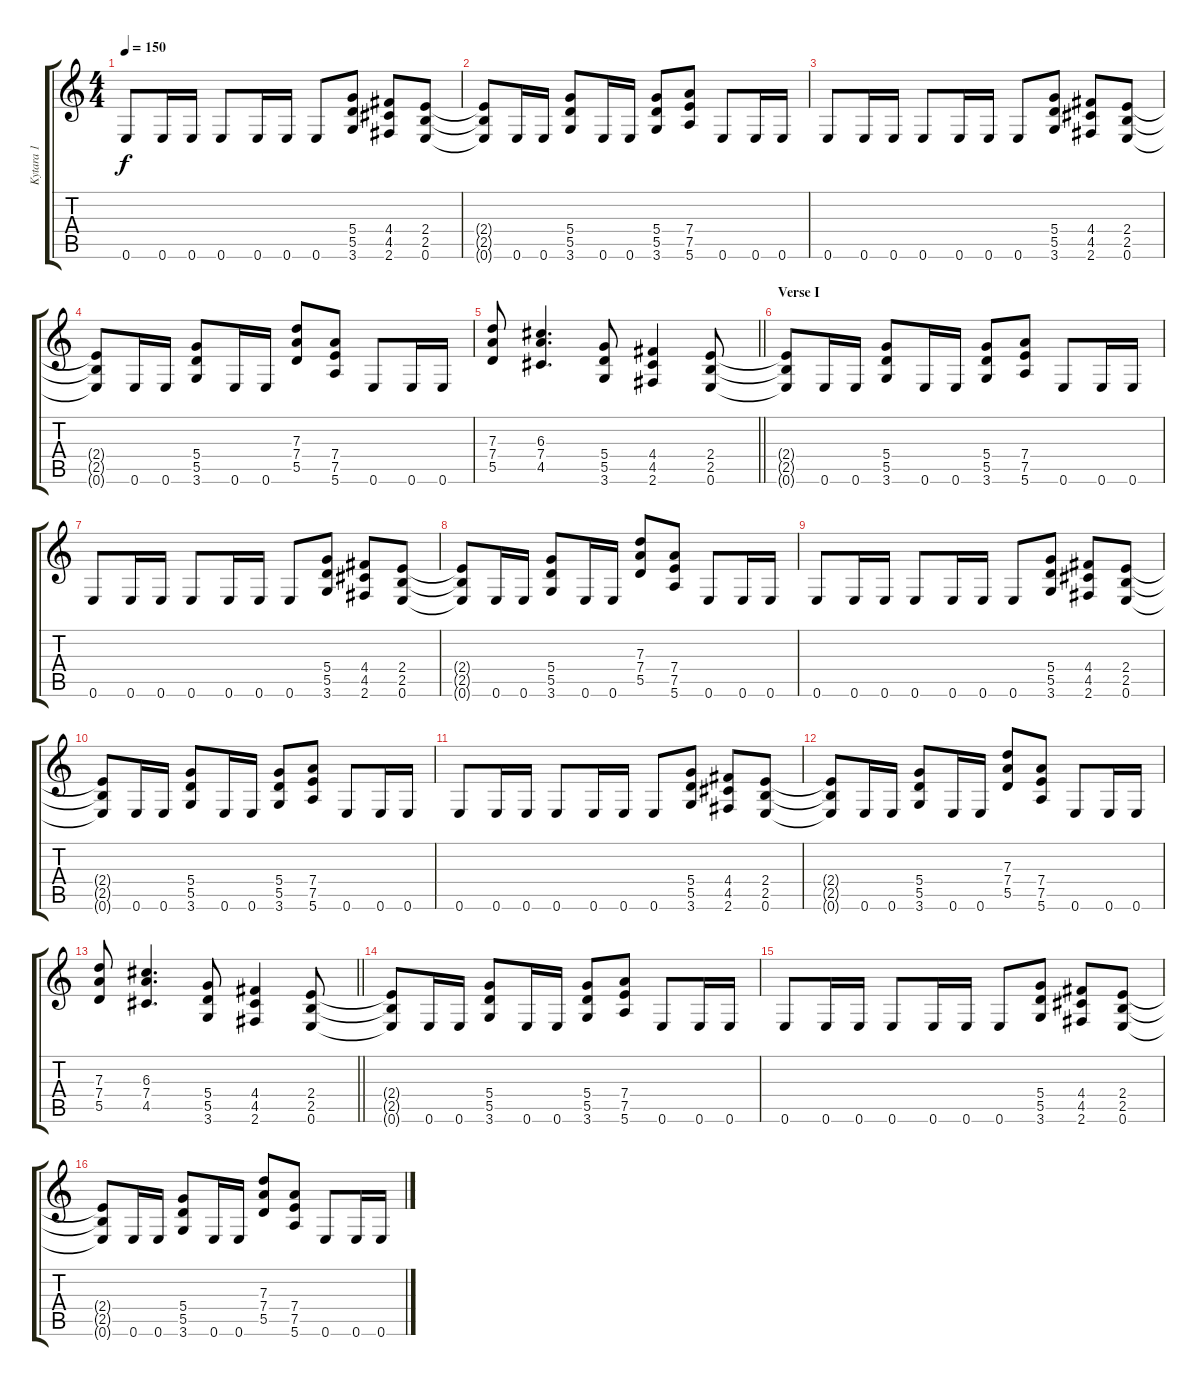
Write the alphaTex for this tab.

\track ("Kytara 1" "Kytara 1") {instrument overdrivenguitar}
\staff {score tabs}
\tuning (E4 B3 G3 D3 A2 E2) {hide}
\ts (4 4)
\tempo 150
\clef g2
\ks c
0.6.8{dy f} 0.6.16 0.6.16 0.6.8 0.6.16 0.6.16 0.6.8 (5.4 5.5 3.6).8 (4.4 4.5 2.6).8 (2.4 2.5 0.6).8 |
(2.4{t} 2.5{t} 0.6{t}).8 0.6.16 0.6.16 (5.4 5.5 3.6).8 0.6.16 0.6.16 (5.4 5.5 3.6).8 (7.4 7.5 5.6).8 0.6.8 0.6.16 0.6.16 |
0.6.8 0.6.16 0.6.16 0.6.8 0.6.16 0.6.16 0.6.8 (5.4 5.5 3.6).8 (4.4 4.5 2.6).8 (2.4 2.5 0.6).8 |
(2.4{t} 2.5{t} 0.6{t}).8 0.6.16 0.6.16 (5.4 5.5 3.6).8 0.6.16 0.6.16 (7.3 7.4 5.5).8 (7.4 7.5 5.6).8 0.6.8 0.6.16 0.6.16 |
\barLineRight lightlight
(7.3 7.4 5.5).8 (6.3 7.4 4.5).4{d} (5.4 5.5 3.6).8 (4.4 4.5 2.6).4 (2.4 2.5 0.6).8 |
\section ("" "Verse I")
(2.4{t} 2.5{t} 0.6{t}).8 0.6.16 0.6.16 (5.4 5.5 3.6).8 0.6.16 0.6.16 (5.4 5.5 3.6).8 (7.4 7.5 5.6).8 0.6.8 0.6.16 0.6.16 |
0.6.8 0.6.16 0.6.16 0.6.8 0.6.16 0.6.16 0.6.8 (5.4 5.5 3.6).8 (4.4 4.5 2.6).8 (2.4 2.5 0.6).8 |
(2.4{t} 2.5{t} 0.6{t}).8 0.6.16 0.6.16 (5.4 5.5 3.6).8 0.6.16 0.6.16 (7.3 7.4 5.5).8 (7.4 7.5 5.6).8 0.6.8 0.6.16 0.6.16 |
0.6.8 0.6.16 0.6.16 0.6.8 0.6.16 0.6.16 0.6.8 (5.4 5.5 3.6).8 (4.4 4.5 2.6).8 (2.4 2.5 0.6).8 |
(2.4{t} 2.5{t} 0.6{t}).8 0.6.16 0.6.16 (5.4 5.5 3.6).8 0.6.16 0.6.16 (5.4 5.5 3.6).8 (7.4 7.5 5.6).8 0.6.8 0.6.16 0.6.16 |
0.6.8 0.6.16 0.6.16 0.6.8 0.6.16 0.6.16 0.6.8 (5.4 5.5 3.6).8 (4.4 4.5 2.6).8 (2.4 2.5 0.6).8 |
(2.4{t} 2.5{t} 0.6{t}).8 0.6.16 0.6.16 (5.4 5.5 3.6).8 0.6.16 0.6.16 (7.3 7.4 5.5).8 (7.4 7.5 5.6).8 0.6.8 0.6.16 0.6.16 |
\barLineRight lightlight
(7.3 7.4 5.5).8 (6.3 7.4 4.5).4{d} (5.4 5.5 3.6).8 (4.4 4.5 2.6).4 (2.4 2.5 0.6).8 |
(2.4{t} 2.5{t} 0.6{t}).8 0.6.16 0.6.16 (5.4 5.5 3.6).8 0.6.16 0.6.16 (5.4 5.5 3.6).8 (7.4 7.5 5.6).8 0.6.8 0.6.16 0.6.16 |
0.6.8 0.6.16 0.6.16 0.6.8 0.6.16 0.6.16 0.6.8 (5.4 5.5 3.6).8 (4.4 4.5 2.6).8 (2.4 2.5 0.6).8 |
(2.4{t} 2.5{t} 0.6{t}).8 0.6.16 0.6.16 (5.4 5.5 3.6).8 0.6.16 0.6.16 (7.3 7.4 5.5).8 (7.4 7.5 5.6).8 0.6.8 0.6.16 0.6.16
